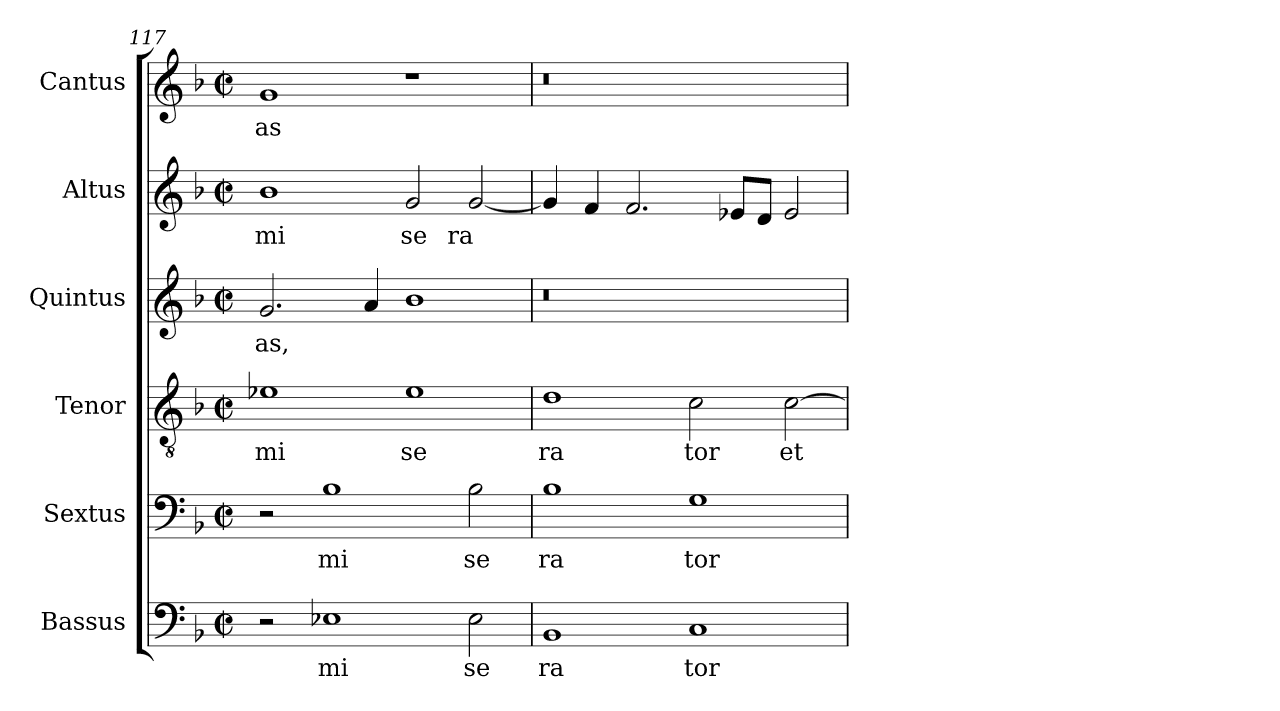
**kern	**text	**kern	**text	**kern	**text	**kern	**text	**kern	**text	**kern	**text
*part6	*part6	*part5	*part5	*part4	*part4	*part3	*part3	*part2	*part2	*part1	*part1
*staff6	*staff6	*staff5	*staff5	*staff4	*staff4	*staff3	*staff3	*staff2	*staff2	*staff1	*staff1
*I"Bassus	*	*I"Sextus	*	*I"Tenor	*	*I"Quintus	*	*I"Altus	*	*I"Cantus	*
*I'Bassus	*	*I'Sextus	*	*I'Tenor	*	*I'Quintus	*	*I'Altus	*	*I'Cantus	*
*clefF4	*	*clefF4	*	*clefGv2	*	*clefG2	*	*clefG2	*	*clefG2	*
*k[b-]	*	*k[b-]	*	*k[b-]	*	*k[b-]	*	*k[b-]	*	*k[b-]	*
*F:	*	*F:	*	*F:	*	*F:	*	*F:	*	*F:	*
*M2/2	*	*M2/2	*	*M2/2	*	*M2/2	*	*M2/2	*	*M2/2	*
*met(c|)	*	*met(c|)	*	*met(c|)	*	*met(c|)	*	*met(c|)	*	*met(c|)	*
=117	=117	=117	=117	=117	=117	=117	=117	=117	=117	=117	=117
!	!	!	!	!	!LO:LY:b:cj	!	!LO:LY:b:cj	!	!LO:LY:b:cj	!	!LO:LY:b:cj
2r	.	2r	.	1e-X	mi	2.g/	-as,	1b-	mi	1g	as
!	!LO:LY:b:cj	!	!LO:LY:b:cj	!	!	!	!	!	!	!	!
1E-X	mi	1B-	mi	.	.	.	.	.	.	.	.
!	!	!	!	!	!	!	!LO:LY:b:cj	!	!	!	!
.	.	.	.	.	.	4a/	.	.	.	.	.
!	!	!	!	!	!LO:LY:b:cj	!	!LO:LY:b:cj	!	!LO:LY:b:cj	!	!
.	.	.	.	1e-	se	1b-	.	2g/	se	1r	.
!	!LO:LY:b:cj	!	!LO:LY:b:cj	!	!	!	!	!	!LO:LY:b:cj	!	!
2E-\	se	2B-\	se	.	.	.	.	[<2g/	ra	.	.
=118	=118	=118	=118	=118	=118	=118	=118	=118	=118	=118	=118
!	!LO:LY:b:cj	!	!LO:LY:b:cj	!	!LO:LY:b:cj	!	!	!	!LO:LY:b:cj	!	!
1BB-	ra	1B-	ra	1d	ra	0r	.	4g/]	.	0r	.
!	!	!	!	!	!	!	!	!	!LO:LY:b:cj	!	!
.	.	.	.	.	.	.	.	4f/	.	.	.
!	!	!	!	!	!	!	!	!	!LO:LY:b:cj	!	!
.	.	.	.	.	.	.	.	2.f/	.	.	.
!	!LO:LY:b:cj	!	!LO:LY:b:cj	!	!LO:LY:b:cj	!	!	!	!	!	!
1C	tor	1G	tor	2c\	tor	.	.	.	.	.	.
!	!	!	!	!	!	!	!	!	!LO:LY:b:cj	!	!
.	.	.	.	.	.	.	.	8e-/L	.	.	.
!	!	!	!	!	!	!	!	!	!LO:LY:b:cj	!	!
.	.	.	.	.	.	.	.	8d/J	.	.	.
!	!	!	!	!	!LO:LY:b:cj	!	!	!	!LO:LY:b:cj	!	!
.	.	.	.	[>2c\	et	.	.	2e-/	.	.	.
=	=	=	=	=	=	=	=	=	=	=	=
*-	*-	*-	*-	*-	*-	*-	*-	*-	*-	*-	*-
